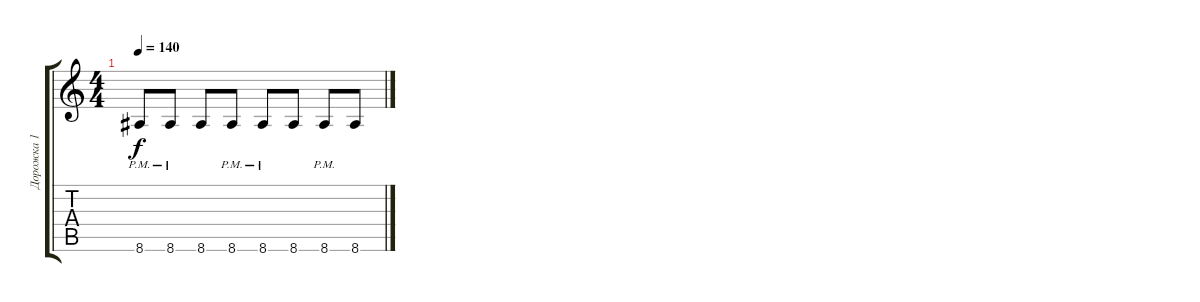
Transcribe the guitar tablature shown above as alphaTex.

\track ("Дорожка 1" "Дорожка 1") {instrument distortionguitar}
\staff {score tabs}
\tuning (E4 B3 G3 D3 A2 D2) {hide}
\ts (4 4)
\tempo 140
\clef g2
\ks c
8.6{pm}.8{dy f} 8.6{pm}.8 8.6.8 8.6{pm}.8 8.6{pm}.8 8.6.8 8.6{pm}.8 8.6.8
